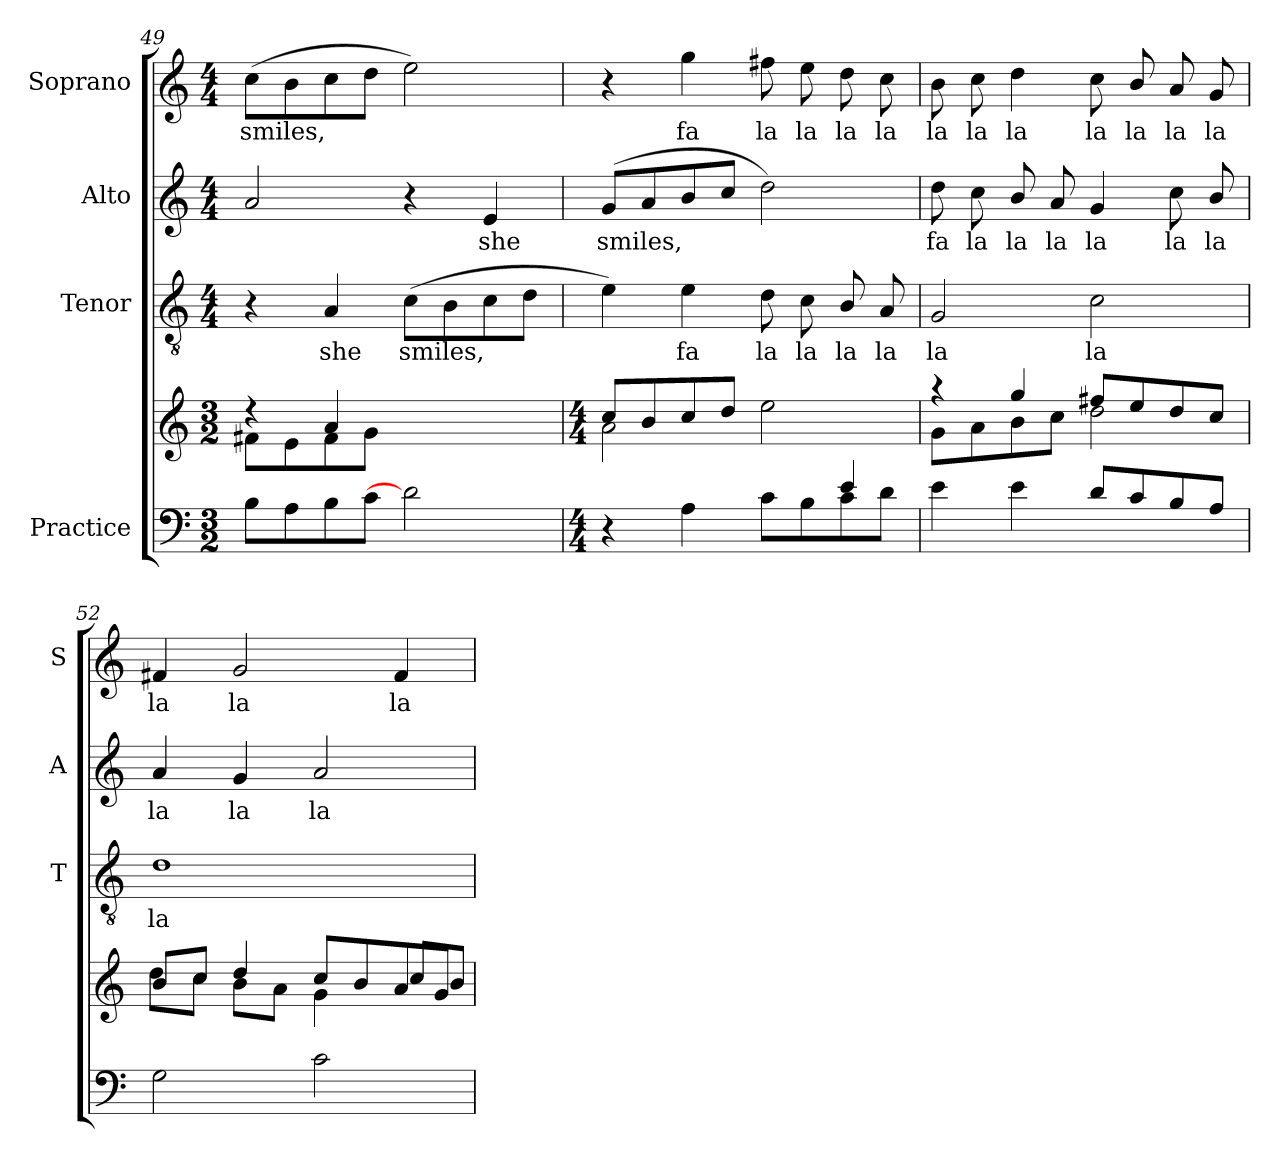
**kern	**kern	**kern	**text	**kern	**text	**kern	**text
*part4	*part4	*part3	*part3	*part2	*part2	*part1	*part1
*staff5	*staff4	*staff3	*staff3	*staff2	*staff2	*staff1	*staff1
*I"Practice	*	*I"Tenor	*	*I"Alto	*	*I"Soprano	*
*	*	*I'T	*	*I'A	*	*I'S	*
!!LO:LB:g=z
*clefF4	*clefG2	*clefGv2	*	*clefG2	*	*clefG2	*
*k[]	*k[]	*k[]	*	*k[]	*	*k[]	*
*C:	*C:	*C:	*	*C:	*	*C:	*
*M3/2	*M3/2	*M4/4	*	*M4/4	*	*M4/4	*
=49	=49	=49	=49	=49	=49	=49	=49
*	*^	*	*	*	*	*	*
!	!	!	!	!	!	!	!	!LO:LY:b
8BL	4r	8f#X\L	4r	.	2a	.	(>8ccL	smiles,
8A	.	8e\	.	.	.	.	8b	.
!	!	!	!	!LO:LY:b	!	!	!	!
8B	4a	8f#\	4A	she	.	.	8cc	.
8cJ	.	8g\J	.	.	.	.	8ddJ	.
!	!	!	!	!LO:LY:b	!	!	!	!
2d]	2ryy	2ryy	(>8cL	smiles,	4r	.	2ee)	.
.	.	.	8B	.	.	.	.	.
!	!	!	!	!	!	!LO:LY:b	!	!
.	.	.	8c	.	4e	she	.	.
.	.	.	8dJ	.	.	.	.	.
!!LO:LB:g=z
=50	=50	=50	=50	=50	=50	=50	=50	=50
*M4/4	*M4/4	*	*	*	*	*	*	*
*^	*	*	*	*	*	*	*	*
!	!	!	!	!	!	!	!LO:LY:b	!	!
2.ryy	4r	8cc/L	2a\	4e)	.	(<8gL	smiles,	4r	.
.	.	8b/	.	.	.	8a	.	.	.
!	!	!	!	!	!LO:LY:b	!	!	!	!LO:LY:b
.	4A	8cc/	.	4e	fa	8b	.	4gg	fa
.	.	8dd/J	.	.	.	8ccJ	.	.	.
!	!	!	!	!	!LO:LY:b	!	!	!	!LO:LY:b
.	8cL	2ee\	4ryy	8d	la	2dd)	.	8ff#X	la
!	!	!	!	!	!LO:LY:b	!	!	!	!LO:LY:b
.	8B	.	.	8c	la	.	.	8ee	la
!	!	!	!	!	!LO:LY:b	!	!	!	!LO:LY:b
4e/	8c	.	4ryy	8B/	la	.	.	8dd	la
!	!	!	!	!	!LO:LY:b	!	!	!	!LO:LY:b
.	8dJ	.	.	8A	la	.	.	8cc	la
=51	=51	=51	=51	=51	=51	=51	=51	=51	=51
!	!	!	!	!	!LO:LY:b	!	!LO:LY:b	!	!LO:LY:b
*v	*v	*	*	*	*	*	*	*	*
4e	4r	8g\L	2G	la	8dd	fa	8b	la
!	!	!	!	!	!	!LO:LY:b	!	!LO:LY:b
.	.	8a\	.	.	8cc	la	8cc	la
!	!	!	!	!	!	!LO:LY:b	!	!LO:LY:b
4e	4gg/	8b	.	.	8b/	la	4dd	la
!	!	!	!	!	!	!LO:LY:b	!	!
.	.	8ccJ	.	.	8a	la	.	.
!	!	!	!	!LO:LY:b	!	!LO:LY:b	!	!LO:LY:b
8dL	8ff#X/L	2dd	2c	la	4g	la	8cc	la
!	!	!	!	!	!	!	!	!LO:LY:b
8c	8ee/	.	.	.	.	.	8b/	la
!	!	!	!	!	!	!LO:LY:b	!	!LO:LY:b
8B/	8dd/	.	.	.	8cc	la	8a	la
!	!	!	!	!	!	!LO:LY:b	!	!LO:LY:b
8AJ	8cc/J	.	.	.	8b/	la	8g	la
=52	=52	=52	=52	=52	=52	=52	=52	=52
!	!	!	!	!LO:LY:b	!	!LO:LY:b	!	!LO:LY:b
2G	8bL	8ddL	1d	la	4a	la	4f#X	la
.	8ccJ	8ccJ	.	.	.	.	.	.
!	!	!	!	!	!	!LO:LY:b	!	!LO:LY:b
.	4dd/	8b\L	.	.	4g	la	2g	la
.	.	8a\J	.	.	.	.	.	.
!	!	!	!	!	!	!LO:LY:b	!	!
2c	8ccL	4g\	.	.	2a	la	.	.
.	8b/	.	.	.	.	.	.	.
!	!	!	!	!	!	!	!	!LO:LY:b
.	8a	8cc/L	.	.	.	.	4f#	la
.	8gJ	8b/J	.	.	.	.	.	.
*	*v	*v	*	*	*	*	*	*
=	=	=	=	=	=	=	=
*-	*-	*-	*-	*-	*-	*-	*-
